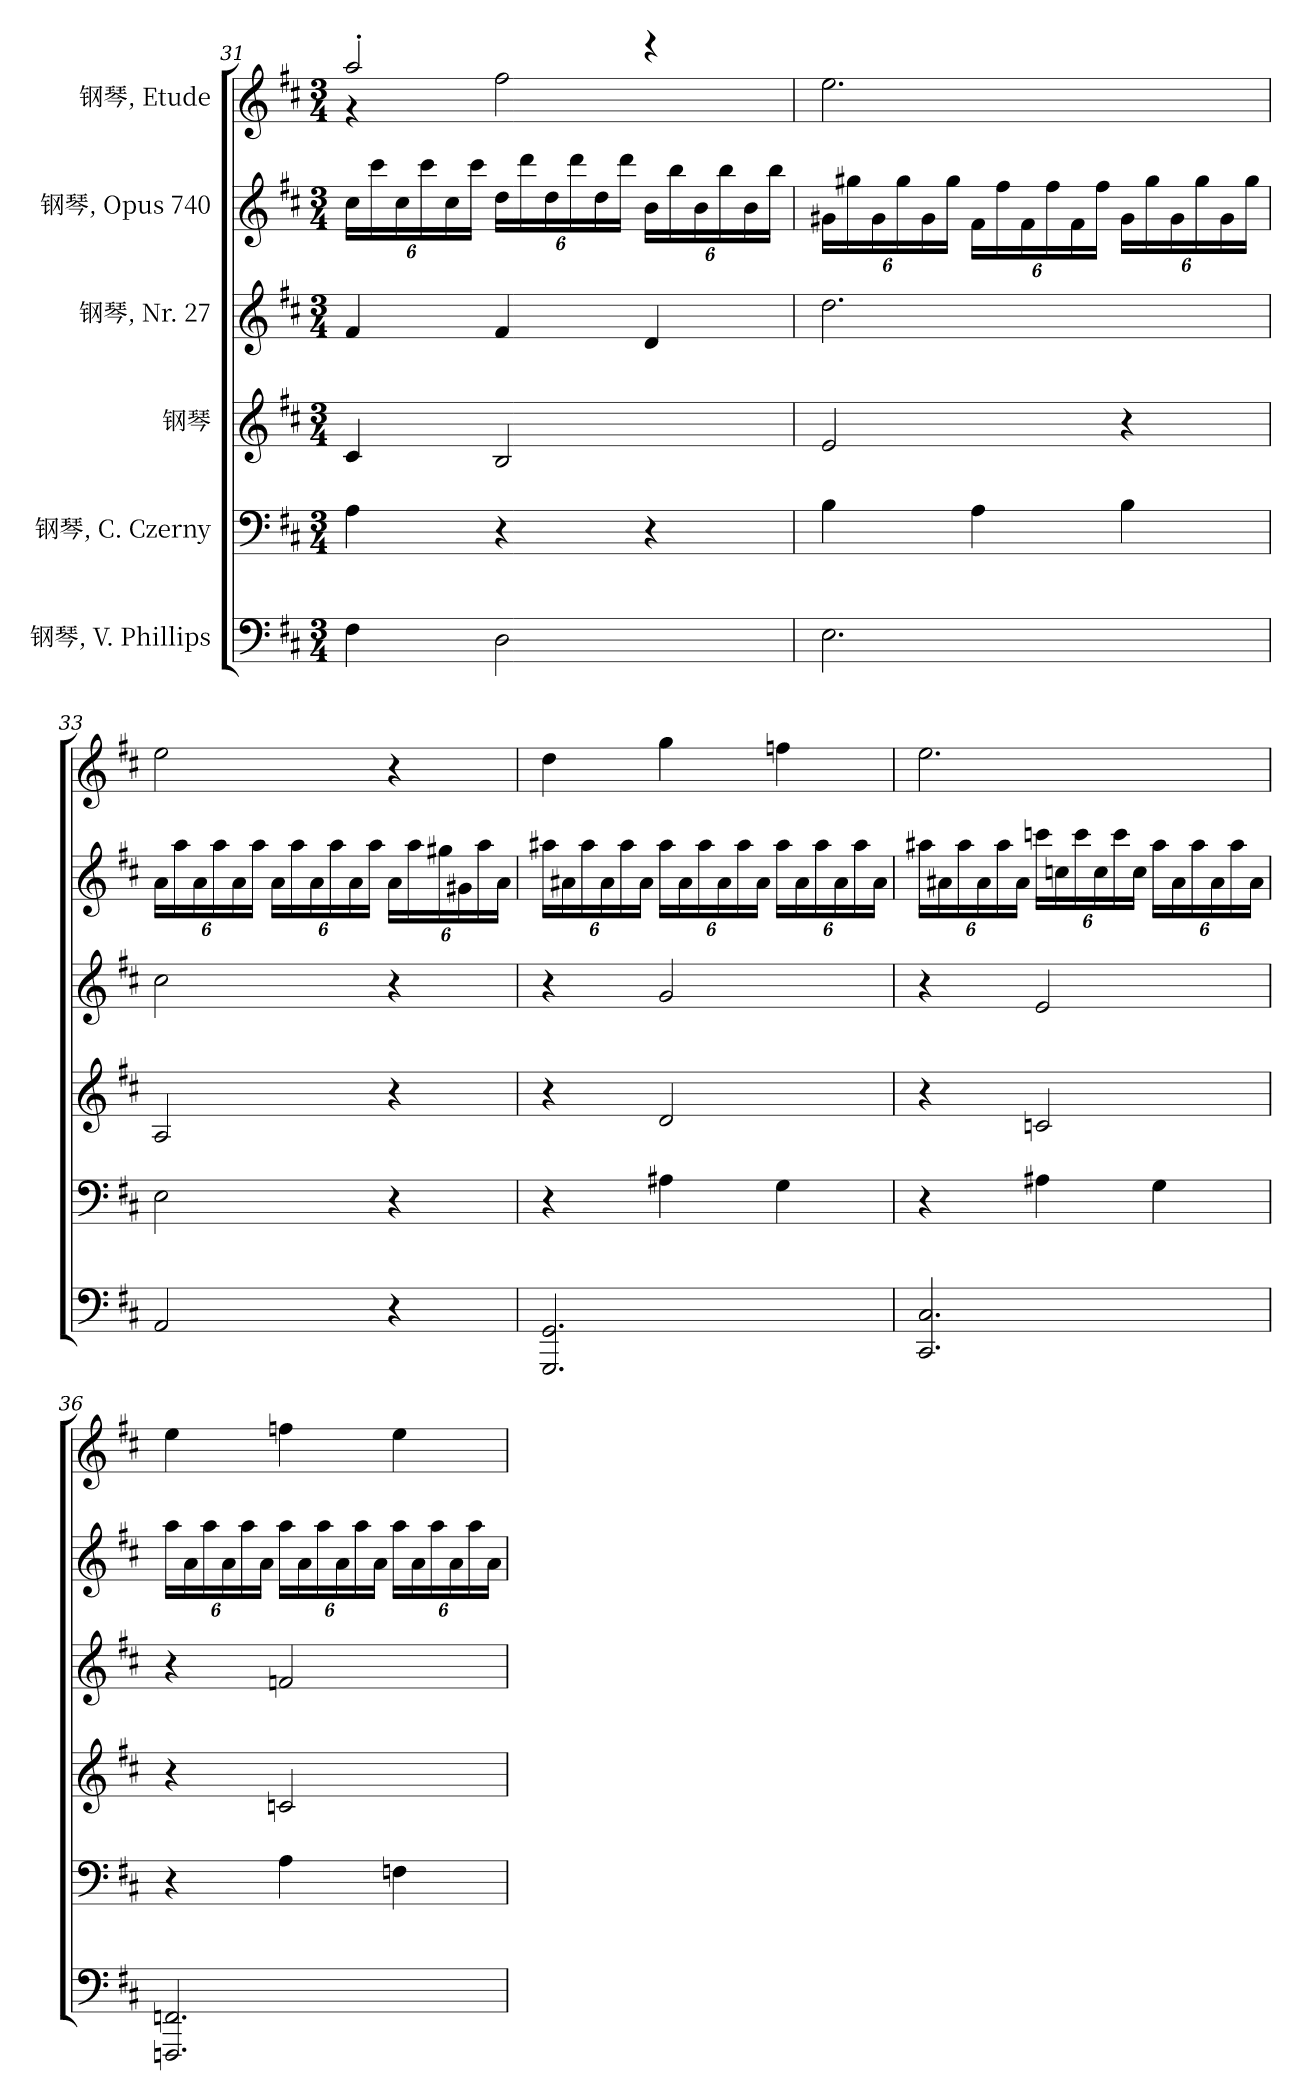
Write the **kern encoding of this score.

**kern	**kern	**kern	**kern	**kern	**kern
*part6	*part5	*part4	*part3	*part2	*part1
*staff6	*staff5	*staff4	*staff3	*staff2	*staff1
*I"钢琴, V. Phillips	*I"钢琴, C. Czerny	*I"钢琴	*I"钢琴, Nr. 27	*I"钢琴, Opus 740	*I"钢琴, Etude
*clefF4	*clefF4	*clefG2	*clefG2	*clefG2	*clefG2
*k[f#c#]	*k[f#c#]	*k[f#c#]	*k[f#c#]	*k[f#c#]	*k[f#c#]
*M3/4	*M3/4	*M3/4	*M3/4	*M3/4	*M3/4
*	*	*	*	*Xbrackettup	*
=31	=31	=31	=31	=31	=31
*	*	*	*	*	*^
4F#\	4A\	4c#/	4f#/	24cc#\LL	2aa'/	4r
.	.	.	.	24ccc#\	.	.
.	.	.	.	24cc#\	.	.
.	.	.	.	24ccc#\	.	.
.	.	.	.	24cc#\	.	.
.	.	.	.	24ccc#\JJ	.	.
2D\	4r	2B/	4f#/	24dd\LL	.	2ff#\
.	.	.	.	24ddd\	.	.
.	.	.	.	24dd\	.	.
.	.	.	.	24ddd\	.	.
.	.	.	.	24dd\	.	.
.	.	.	.	24ddd\JJ	.	.
*	*	*	*	*	*MM98	*
.	4r	.	4d/	24b\LL	4r	.
.	.	.	.	24bb\	.	.
.	.	.	.	24b\	.	.
.	.	.	.	24bb\	.	.
.	.	.	.	24b\	.	.
.	.	.	.	24bb\JJ	.	.
*	*	*	*	*	*v	*v
!!LO:LB:g=z
=32	=32	=32	=32	=32	=32
2.E\	4B\	2e/	2.dd\	24g#X\LL	2.ee\
.	.	.	.	24gg#X\	.
.	.	.	.	24g#\	.
.	.	.	.	24gg#\	.
.	.	.	.	24g#\	.
.	.	.	.	24gg#\JJ	.
.	4A\	.	.	24f#\LL	.
.	.	.	.	24ff#\	.
.	.	.	.	24f#\	.
.	.	.	.	24ff#\	.
.	.	.	.	24f#\	.
.	.	.	.	24ff#\JJ	.
.	4B\	4r	.	24g#\LL	.
.	.	.	.	24gg#\	.
.	.	.	.	24g#\	.
.	.	.	.	24gg#\	.
.	.	.	.	24g#\	.
.	.	.	.	24gg#\JJ	.
=33	=33	=33	=33	=33	=33
*	*	*	*	*	*MM102
2AA/	2E\	2A/	2cc#\	24a\LL	2ee\
.	.	.	.	24aa\	.
.	.	.	.	24a\	.
.	.	.	.	24aa\	.
.	.	.	.	24a\	.
.	.	.	.	24aa\JJ	.
.	.	.	.	24a\LL	.
.	.	.	.	24aa\	.
.	.	.	.	24a\	.
.	.	.	.	24aa\	.
.	.	.	.	24a\	.
.	.	.	.	24aa\JJ	.
4r	4r	4r	4r	24a\LL	4r
.	.	.	.	24aa\	.
.	.	.	.	24gg#X\	.
.	.	.	.	24g#X\	.
.	.	.	.	24aa\	.
.	.	.	.	24a\JJ	.
!!LO:PB:g=z
=34	=34	=34	=34	=34	=34
2.GGG/ 2.GG/	4r	4r	4r	24aa#X\LL	4dd\
.	.	.	.	24a#X\	.
.	.	.	.	24aa#\	.
.	.	.	.	24a#\	.
.	.	.	.	24aa#\	.
.	.	.	.	24a#\JJ	.
*	*	*	*	*	*MM106
.	4A#X\	2d/	2g/	24aa#\LL	4gg\
.	.	.	.	24a#\	.
.	.	.	.	24aa#\	.
.	.	.	.	24a#\	.
.	.	.	.	24aa#\	.
.	.	.	.	24a#\JJ	.
.	4G\	.	.	24aa#\LL	4ffn\
.	.	.	.	24a#\	.
.	.	.	.	24aa#\	.
.	.	.	.	24a#\	.
.	.	.	.	24aa#\	.
.	.	.	.	24a#\JJ	.
=35	=35	=35	=35	=35	=35
*	*	*	*	*	*MM104
2.CC#/ 2.C#/	4r	4r	4r	24aa#X\LL	2.ee\
.	.	.	.	24a#X\	.
.	.	.	.	24aa#\	.
.	.	.	.	24a#\	.
.	.	.	.	24aa#\	.
.	.	.	.	24a#\JJ	.
.	4A#X\	2cn/	2e/	24cccn\LL	.
.	.	.	.	24ccn\	.
.	.	.	.	24ccc\	.
.	.	.	.	24cc\	.
.	.	.	.	24ccc\	.
.	.	.	.	24cc\JJ	.
.	4G\	.	.	24aa#\LL	.
.	.	.	.	24a#\	.
.	.	.	.	24aa#\	.
.	.	.	.	24a#\	.
.	.	.	.	24aa#\	.
.	.	.	.	24a#\JJ	.
!!LO:LB:g=z
=36	=36	=36	=36	=36	=36
*	*	*	*	*	*MM100
2.FFFn/ 2.FFn/	4r	4r	4r	24aa\LL	4ee\
.	.	.	.	24a\	.
.	.	.	.	24aa\	.
.	.	.	.	24a\	.
.	.	.	.	24aa\	.
.	.	.	.	24a\JJ	.
*	*	*	*	*	*MM104
.	4A\	2cn/	2fn/	24aa\LL	4ffn\
.	.	.	.	24a\	.
.	.	.	.	24aa\	.
.	.	.	.	24a\	.
.	.	.	.	24aa\	.
.	.	.	.	24a\JJ	.
*	*	*	*	*	*MM106
.	4Fn\	.	.	24aa\LL	4ee\
.	.	.	.	24a\	.
.	.	.	.	24aa\	.
.	.	.	.	24a\	.
.	.	.	.	24aa\	.
.	.	.	.	24a\JJ	.
=	=	=	=	=	=
*-	*-	*-	*-	*-	*-
